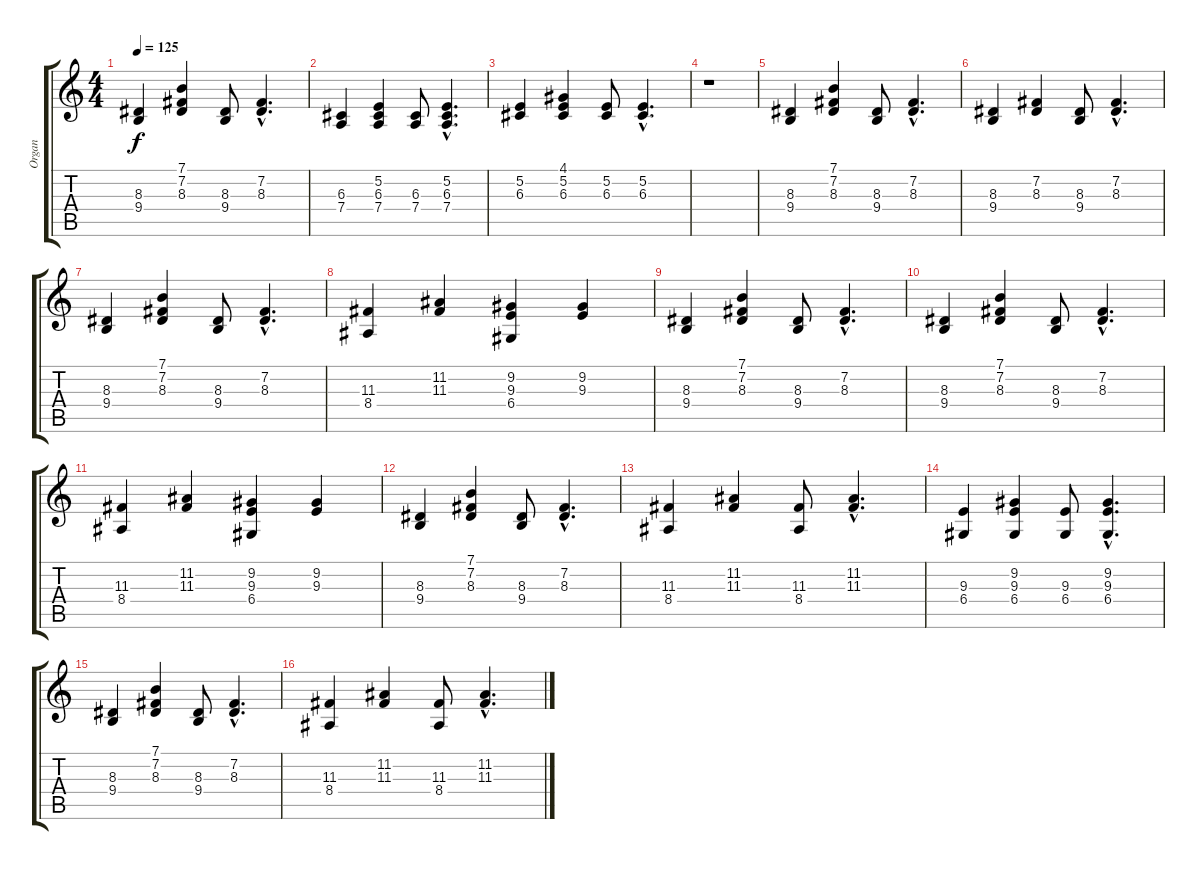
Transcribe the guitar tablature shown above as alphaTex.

\track ("Organ" "Organ") {instrument reedorgan}
\staff {score tabs}
\tuning (E4 B3 G3 D3 A2 E2) {hide}
\ts (4 4)
\tempo 125
\clef g2
\ks c
(8.3 9.4).4{dy f} (7.1 7.2 8.3).4 (8.3 9.4).8 (7.2{hac} 8.3{hac}).4{d} |
(6.3 7.4).4 (5.2 6.3 7.4).4 (6.3 7.4).8 (5.2{hac} 6.3{hac} 7.4{hac}).4{d} |
(5.2 6.3).4 (4.1 5.2 6.3).4 (5.2 6.3).8 (5.2{hac} 6.3{hac}).4{d} |
r.1 |
(8.3 9.4).4 (7.1 7.2 8.3).4 (8.3 9.4).8 (7.2{hac} 8.3{hac}).4{d} |
(8.3 9.4).4 (7.2 8.3).4 (8.3 9.4).8 (7.2{hac} 8.3{hac}).4{d} |
(8.3 9.4).4 (7.1 7.2 8.3).4 (8.3 9.4).8 (7.2{hac} 8.3{hac}).4{d} |
(11.3 8.4).4 (11.2 11.3).4 (9.2 9.3 6.4).4 (9.2 9.3).4 |
(8.3 9.4).4 (7.1 7.2 8.3).4 (8.3 9.4).8 (7.2{hac} 8.3{hac}).4{d} |
(8.3 9.4).4 (7.1 7.2 8.3).4 (8.3 9.4).8 (7.2{hac} 8.3{hac}).4{d} |
(11.3 8.4).4 (11.2 11.3).4 (9.2 9.3 6.4).4 (9.2 9.3).4 |
(8.3 9.4).4 (7.1 7.2 8.3).4 (8.3 9.4).8 (7.2{hac} 8.3{hac}).4{d} |
(11.3 8.4).4 (11.2 11.3).4 (11.3 8.4).8 (11.2{hac} 11.3{hac}).4{d} |
(9.3 6.4).4 (9.2 9.3 6.4).4 (9.3 6.4).8 (9.2{hac} 9.3{hac} 6.4{hac}).4{d} |
(8.3 9.4).4 (7.1 7.2 8.3).4 (8.3 9.4).8 (7.2{hac} 8.3{hac}).4{d} |
(11.3 8.4).4 (11.2 11.3).4 (11.3 8.4).8 (11.2{hac} 11.3{hac}).4{d}
